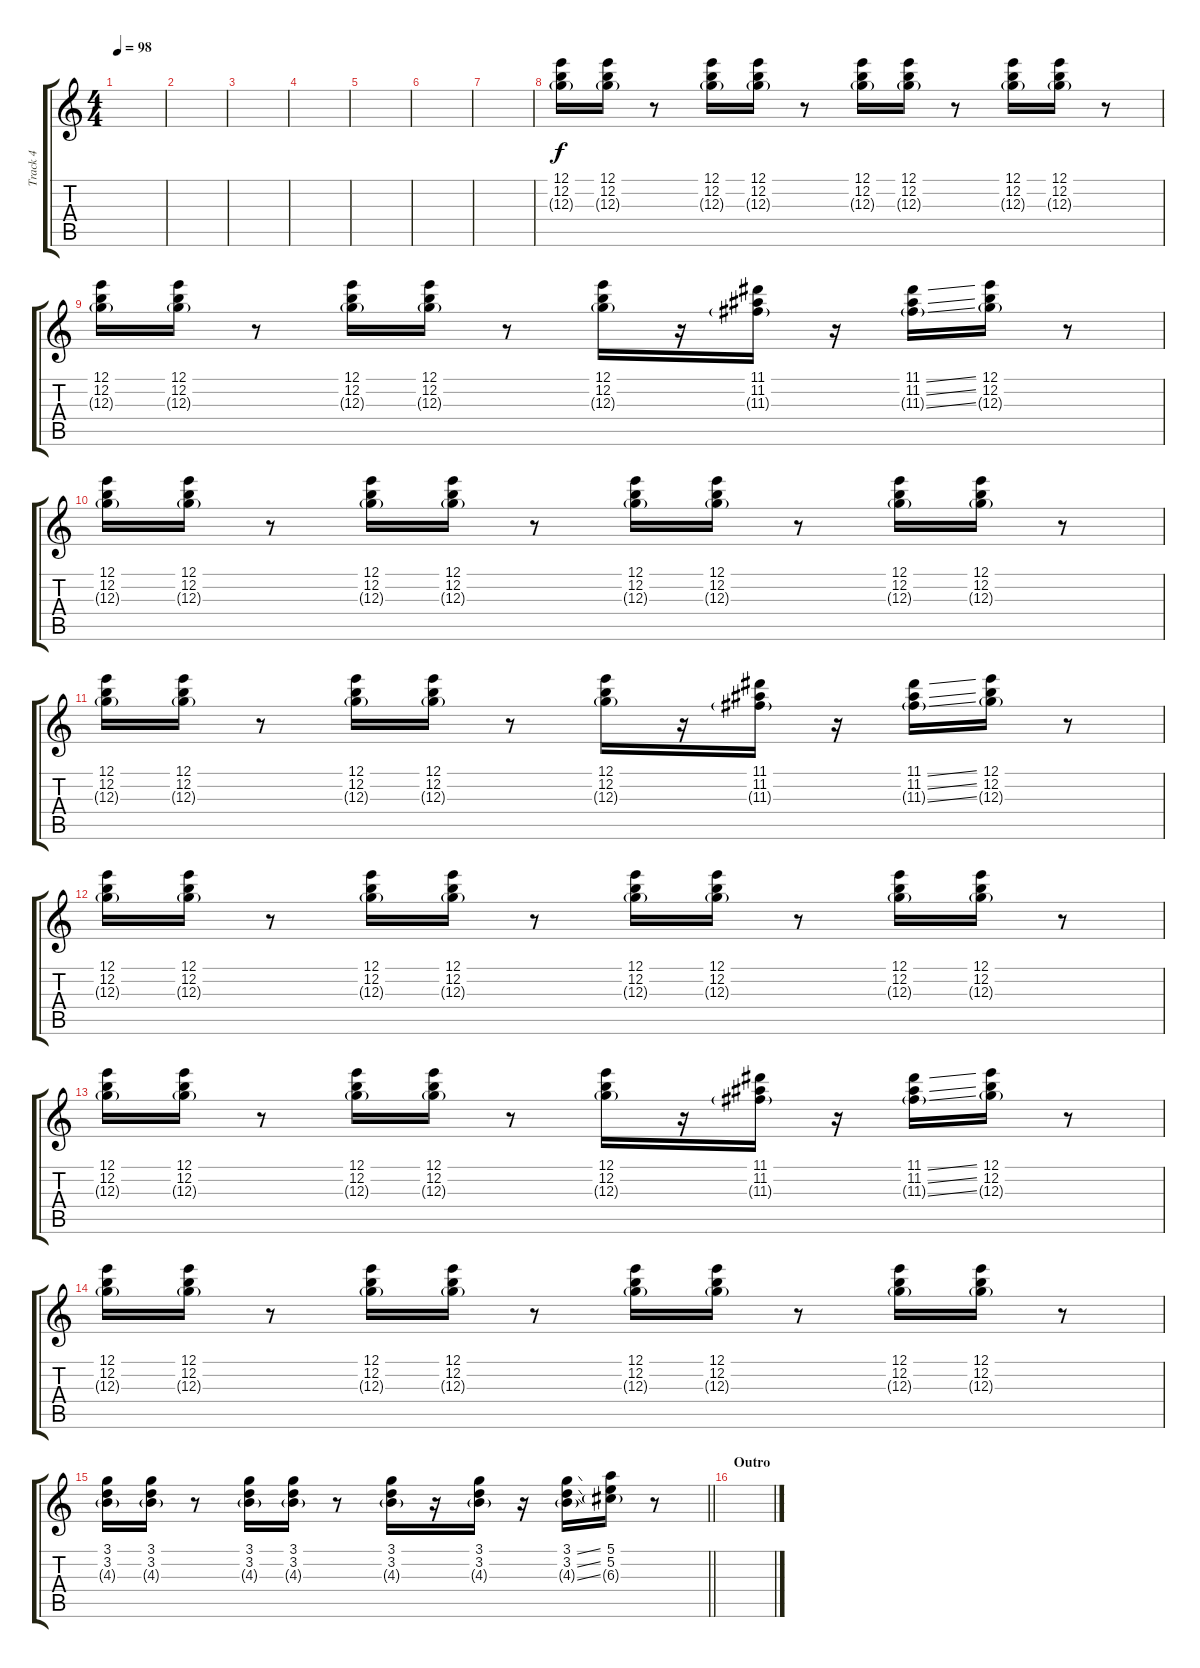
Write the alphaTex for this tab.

\track ("Track 4" "Track 4") {instrument overdrivenguitar}
\staff {score tabs}
\tuning (E4 B3 G3 D3 A2 E2) {hide}
\ts (4 4)
\tempo 98
\clef g2
\ks c
|
|
|
|
|
|
|
(12.1 12.2 12.3{g}).16 (12.1 12.2 12.3{g}).16 r.8 (12.1 12.2 12.3{g}).16 (12.1 12.2 12.3{g}).16 r.8 (12.1 12.2 12.3{g}).16 (12.1 12.2 12.3{g}).16 r.8 (12.1 12.2 12.3{g}).16 (12.1 12.2 12.3{g}).16 r.8 |
(12.1 12.2 12.3{g}).16 (12.1 12.2 12.3{g}).16 r.8 (12.1 12.2 12.3{g}).16 (12.1 12.2 12.3{g}).16 r.8 (12.1 12.2 12.3{g}).16 r.16 (11.1 11.2 11.3{g}).16 r.16 (11.1{ss} 11.2{ss} 11.3{ss g}).16 (12.1 12.2 12.3{g}).16 r.8 |
(12.1 12.2 12.3{g}).16 (12.1 12.2 12.3{g}).16 r.8 (12.1 12.2 12.3{g}).16 (12.1 12.2 12.3{g}).16 r.8 (12.1 12.2 12.3{g}).16 (12.1 12.2 12.3{g}).16 r.8 (12.1 12.2 12.3{g}).16 (12.1 12.2 12.3{g}).16 r.8 |
(12.1 12.2 12.3{g}).16 (12.1 12.2 12.3{g}).16 r.8 (12.1 12.2 12.3{g}).16 (12.1 12.2 12.3{g}).16 r.8 (12.1 12.2 12.3{g}).16 r.16 (11.1 11.2 11.3{g}).16 r.16 (11.1{ss} 11.2{ss} 11.3{ss g}).16 (12.1 12.2 12.3{g}).16 r.8 |
(12.1 12.2 12.3{g}).16 (12.1 12.2 12.3{g}).16 r.8 (12.1 12.2 12.3{g}).16 (12.1 12.2 12.3{g}).16 r.8 (12.1 12.2 12.3{g}).16 (12.1 12.2 12.3{g}).16 r.8 (12.1 12.2 12.3{g}).16 (12.1 12.2 12.3{g}).16 r.8 |
(12.1 12.2 12.3{g}).16 (12.1 12.2 12.3{g}).16 r.8 (12.1 12.2 12.3{g}).16 (12.1 12.2 12.3{g}).16 r.8 (12.1 12.2 12.3{g}).16 r.16 (11.1 11.2 11.3{g}).16 r.16 (11.1{ss} 11.2{ss} 11.3{ss g}).16 (12.1 12.2 12.3{g}).16 r.8 |
(12.1 12.2 12.3{g}).16 (12.1 12.2 12.3{g}).16 r.8 (12.1 12.2 12.3{g}).16 (12.1 12.2 12.3{g}).16 r.8 (12.1 12.2 12.3{g}).16 (12.1 12.2 12.3{g}).16 r.8 (12.1 12.2 12.3{g}).16 (12.1 12.2 12.3{g}).16 r.8 |
\barLineRight lightlight
(3.1 3.2 4.3{g}).16 (3.1 3.2 4.3{g}).16 r.8 (3.1 3.2 4.3{g}).16 (3.1 3.2 4.3{g}).16 r.8 (3.1 3.2 4.3{g}).16 r.16 (3.1 3.2 4.3{g}).16 r.16 (3.1{ss} 3.2{ss} 4.3{ss g}).16 (5.1 5.2 6.3{g}).16 r.8 |
\section ("" "Outro")
